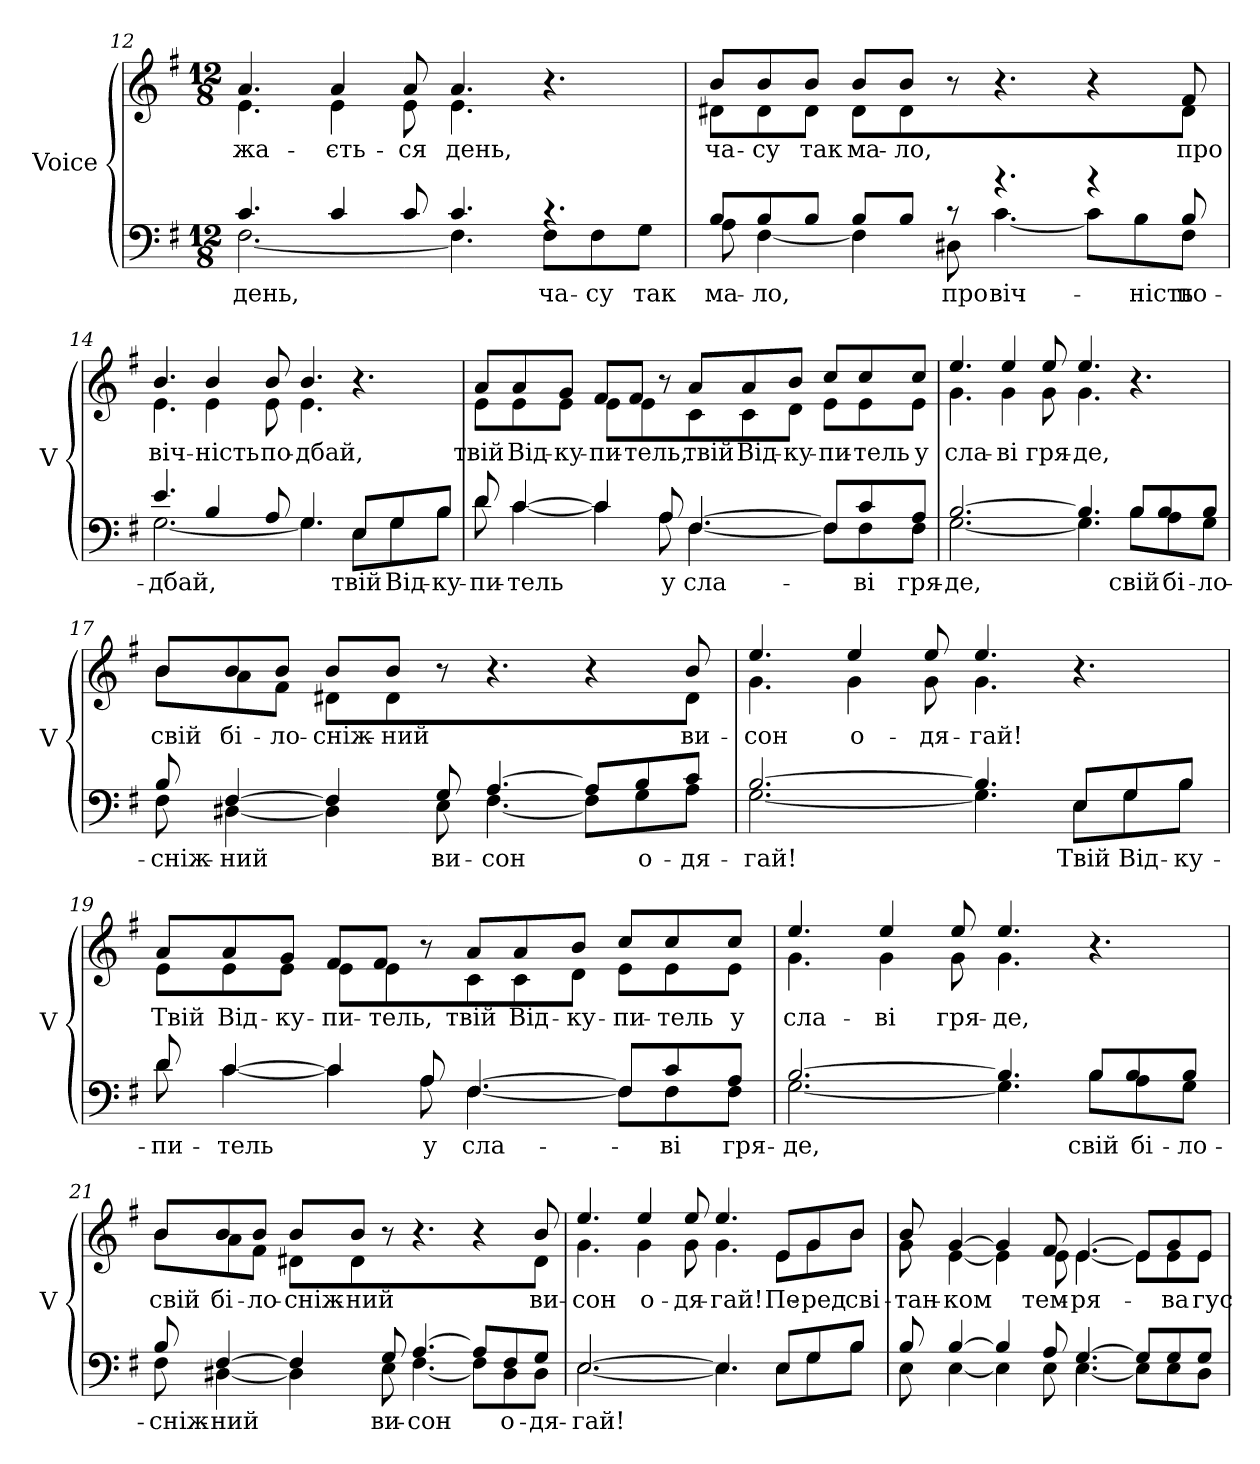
**kern	**text	**kern	**text
*part2	*part2	*part1	*part1
*staff2	*staff2	*staff1	*staff1
*I"Voice	*	*I"Voice	*
*I'V	*	*	*
*clefF4	*	*clefG2	*
*k[f#]	*	*k[f#]	*
*M12/8	*	*M12/8	*
=12	=12	=12	=12
*^	*	*	*
!	!	!LO:LY:b	!	!LO:LY:b
*	*	*	*^	*
4.c/	[2.F#\	день,	4.a/	4.e\	-жа-
!	!	!	!	!	!LO:LY:b
4c/	.	.	4a/	4e\	-єть-
!	!	!	!	!	!LO:LY:b
8c/	.	.	8a/	8e\	-ся
!	!	!	!	!	!LO:LY:b
4.c/	4.F#\]	.	4.a/	4.e\	день,
!	!	!LO:LY:b	!	!	!
4.rc	8F#\L	ча-	4.r	4.ryy	.
!	!	!LO:LY:b	!	!	!
.	8F#\	-су	.	.	.
!	!	!LO:LY:b	!	!	!
.	8G\J	так	.	.	.
!!LO:LB:g=z	!!
=13	=13	=13	=13	=13	=13
!	!	!LO:LY:b	!	!	!LO:LY:b
8B/L	8A\	ма-	8b/L	8d#X\L	ча-
!	!	!LO:LY:b	!	!	!LO:LY:b
8B/	[4F#\	-ло,	8b/	8d#\	-су
!	!	!	!	!	!LO:LY:b
8B/J	.	.	8b/J	8d#\J	так
!	!	!	!	!	!LO:LY:b
8B/L	4F#\]	.	8b/L	8d#\L	ма-
!	!	!	!	!	!LO:LY:b
8B/J	.	.	8b/J	8d#\	-ло,
!	!	!LO:LY:b	!	!	!
8r	8D#X\	про	8r	2.ryy	.
!	!	!LO:LY:b	!	!	!
4.r	[4.c\	віч-	4.r	.	.
4r	8c\L]	.	4r	.	.
!	!	!LO:LY:b	!	!	!
.	8B\	-ність	.	.	.
!	!	!LO:LY:b	!	!	!LO:LY:b
8B/	8F#\J	по-	8f#/	8d#\J	про
=14	=14	=14	=14	=14	=14
!	!	!LO:LY:b	!	!	!LO:LY:b
4.e/	[2.G\	-дбай,	4.b/	4.e\	віч-
!	!	!	!	!	!LO:LY:b
4B/	.	.	4b/	4e\	-ність
!	!	!	!	!	!LO:LY:b
8A/	.	.	8b/	8e\	по-
!	!	!	!	!	!LO:LY:b
4.G/	4.G\]	.	4.b/	4.e\	-дбай,
!	!	!LO:LY:b	!	!	!
8E/L	8E\L	твій	4.r	4.ryy	.
!	!	!LO:LY:b	!	!	!
8G/	8G\	Від-	.	.	.
!	!	!LO:LY:b	!	!	!
8B/J	8B\J	-ку-	.	.	.
!!LO:LB:g=z	!!
=15	=15	=15	=15	=15	=15
!	!	!LO:LY:b	!	!	!LO:LY:b
8d/	8d\	-пи-	8a/L	8e\L	твій
!	!	!LO:LY:b	!	!	!LO:LY:b
[4c/	[4c\	-тель	8a/	8e\	Від-
!	!	!	!	!	!LO:LY:b
.	.	.	8g/J	8e\J	-ку-
!	!	!	!	!	!LO:LY:b
4c/]	4c\]	.	8f#/L	8e\L	-пи-
!	!	!	!	!	!LO:LY:b
.	.	.	8f#/J	8e\	-тель,
!	!	!LO:LY:b	!	!	!
8A/	8A\	у	8r	8ryy	.
!	!	!LO:LY:b	!	!	!LO:LY:b
[4.F#/	[4.F#\	сла-	8a/L	8c\	твій
!	!	!	!	!	!LO:LY:b
.	.	.	8a/	8c\	Від-
!	!	!	!	!	!LO:LY:b
.	.	.	8b/J	8d\J	-ку-
!	!	!	!	!	!LO:LY:b
8F#/L]	8F#\L]	.	8cc/L	8e\L	-пи-
!	!	!LO:LY:b	!	!	!LO:LY:b
8c/	8F#\	-ві	8cc/	8e\	-тель
!	!	!LO:LY:b	!	!	!LO:LY:b
8A/J	8F#\J	гря-	8cc/J	8e\J	у
=16	=16	=16	=16	=16	=16
!	!	!LO:LY:b	!	!	!LO:LY:b
[2.B/	[2.G\	-де,	4.ee/	4.g\	сла-
!	!	!	!	!	!LO:LY:b
.	.	.	4ee/	4g\	-ві
!	!	!	!	!	!LO:LY:b
.	.	.	8ee/	8g\	гря-
!	!	!	!	!	!LO:LY:b
4.G\]	4.B/]	.	4.ee/	4.g\	-де,
!	!	!LO:LY:b	!	!	!
8B\L	8B/L	свій	4.r	4.ryy	.
!	!	!LO:LY:b	!	!	!
8A\	8B/	бі-	.	.	.
!	!	!LO:LY:b	!	!	!
8G\J	8B/J	-ло-	.	.	.
!!LO:LB:g=z	!!
=17	=17	=17	=17	=17	=17
!	!	!LO:LY:b	!	!	!LO:LY:b
8B/	8F#\	-сніж-	8b/L	8b\L	свій
!	!	!LO:LY:b	!	!	!LO:LY:b
[4F#/	[4D#X\	-ний	8b/	8a\	бі-
!	!	!	!	!	!LO:LY:b
.	.	.	8b/J	8f#\J	-ло-
!	!	!	!	!	!LO:LY:b
4F#/]	4D#\]	.	8b/L	8d#X\L	-сніж-
!	!	!	!	!	!LO:LY:b
.	.	.	8b/J	8d#\	-ний
!	!	!LO:LY:b	!	!	!
8G/	8E\	ви-	8r	2.ryy	.
!	!	!LO:LY:b	!	!	!
[4.A/	[4.F#\	-сон	4.r	.	.
8A/L]	8F#\L]	.	4r	.	.
!	!	!LO:LY:b	!	!	!
8B/	8G\	о-	.	.	.
!	!	!LO:LY:b	!	!	!LO:LY:b
8c/J	8A\J	-дя-	8b/	8d#\J	ви-
=18	=18	=18	=18	=18	=18
!	!	!LO:LY:b	!	!	!LO:LY:b
[2.B/	[2.G\	-гай!	4.ee/	4.g\	-сон
!	!	!	!	!	!LO:LY:b
.	.	.	4ee/	4g\	о-
!	!	!	!	!	!LO:LY:b
.	.	.	8ee/	8g\	-дя-
!	!	!	!	!	!LO:LY:b
4.B/]	4.G\]	.	4.ee/	4.g\	-гай!
!	!	!LO:LY:b	!	!	!
8E/L	8E\L	Твій	4.r	4.ryy	.
!	!	!LO:LY:b	!	!	!
8G/	8G\	Від-	.	.	.
!	!	!LO:LY:b	!	!	!
8B/J	8B\J	-ку-	.	.	.
!!LO:LB:g=z	!!
=19	=19	=19	=19	=19	=19
!	!	!LO:LY:b	!	!	!LO:LY:b
8d/	8d\	-пи-	8a/L	8e\L	Твій
!	!	!LO:LY:b	!	!	!LO:LY:b
[4c/	[4c\	-тель	8a/	8e\	Від-
!	!	!	!	!	!LO:LY:b
.	.	.	8g/J	8e\J	-ку-
!	!	!	!	!	!LO:LY:b
4c/]	4c\]	.	8f#/L	8e\L	-пи-
!	!	!	!	!	!LO:LY:b
.	.	.	8f#/J	8e\	-тель,
!	!	!LO:LY:b	!	!	!
8A/	8A\	у	8r	8ryy	.
!	!	!LO:LY:b	!	!	!LO:LY:b
[4.F#/	[4.F#\	сла-	8a/L	8c\	твій
!	!	!	!	!	!LO:LY:b
.	.	.	8a/	8c\	Від-
!	!	!	!	!	!LO:LY:b
.	.	.	8b/J	8d\J	-ку-
!	!	!	!	!	!LO:LY:b
8F#/L]	8F#\L]	.	8cc/L	8e\L	-пи-
!	!	!LO:LY:b	!	!	!LO:LY:b
8c/	8F#\	-ві	8cc/	8e\	-тель
!	!	!LO:LY:b	!	!	!LO:LY:b
8A/J	8F#\J	гря-	8cc/J	8e\J	у
=20	=20	=20	=20	=20	=20
!	!	!LO:LY:b	!	!	!LO:LY:b
[2.B/	[2.G\	-де,	4.ee/	4.g\	сла-
!	!	!	!	!	!LO:LY:b
.	.	.	4ee/	4g\	-ві
!	!	!	!	!	!LO:LY:b
.	.	.	8ee/	8g\	гря-
!	!	!	!	!	!LO:LY:b
4.G\]	4.B/]	.	4.ee/	4.g\	-де,
!	!	!LO:LY:b	!	!	!
8B\L	8B/L	свій	4.r	4.ryy	.
!	!	!LO:LY:b	!	!	!
8A\	8B/	бі-	.	.	.
!	!	!LO:LY:b	!	!	!
8G\J	8B/J	-ло-	.	.	.
!!LO:PB:g=z	!!
=21	=21	=21	=21	=21	=21
!	!	!LO:LY:b	!	!	!LO:LY:b
8B/	8F#\	-сніж-	8b/L	8b\L	свій
!	!	!LO:LY:b	!	!	!LO:LY:b
[4F#/	[4D#X\	-ний	8b/	8a\	бі-
!	!	!	!	!	!LO:LY:b
.	.	.	8b/J	8f#\J	-ло-
!	!	!	!	!	!LO:LY:b
4F#/]	4D#\]	.	8b/L	8d#X\L	-сніж-
!	!	!	!	!	!LO:LY:b
.	.	.	8b/J	8d#\	-ний
!	!	!LO:LY:b	!	!	!
8G/	8E\	ви-	8r	2.ryy	.
!	!	!LO:LY:b	!	!	!
[4.A/	[4.F#\	-сон	4.r	.	.
8A/L]	8F#\L]	.	4r	.	.
!	!	!LO:LY:b	!	!	!
8F#/	8D#\	о-	.	.	.
!	!	!LO:LY:b	!	!	!LO:LY:b
8G/J	8D#\J	-дя-	8b/	8d#\J	ви-
=22	=22	=22	=22	=22	=22
!	!	!LO:LY:b	!	!	!LO:LY:b
[2.E/	[2.E\	-гай!	4.ee/	4.g\	-сон
!	!	!	!	!	!LO:LY:b
.	.	.	4ee/	4g\	о-
!	!	!	!	!	!LO:LY:b
.	.	.	8ee/	8g\	-дя-
!	!	!	!	!	!LO:LY:b
4.E/]	4.E\]	.	4.ee/	4.g\	-гай!
!	!	!	!	!	!LO:LY:b
8E/L	8E\L	.	8e/L	8e\L	Пе-
!	!	!	!	!	!LO:LY:b
8G/	8G\	.	8g/	8g\	-ред
!	!	!	!	!	!LO:LY:b
8B/J	8B\J	.	8b/J	8b\J	сві-
!!LO:LB:g=z	!!
=23	=23	=23	=23	=23	=23
!	!	!	!	!	!LO:LY:b
8B/	8E\	.	8b/	8g\	-тан-
!	!	!	!	!	!LO:LY:b
[4B/	[4E\	.	[4g/	[4e\	-ком
4B/]	4E\]	.	4g/]	4e\]	.
!	!	!	!	!	!LO:LY:b
8A/	8E\	.	8f#/	8e\	тем-
!	!	!	!	!	!LO:LY:b
[4.G/	[4.E\	.	[4.e/	[4.e\	-ря-
8G/L]	8E\L]	.	8e/L]	8e\L]	.
!	!	!	!	!	!LO:LY:b
8G/	8E\	.	8g/	8e\	-ва
!	!	!	!	!	!LO:LY:b
8G/J	8D\J	.	8e/J	8e\J	гус-
*v	*v	*	*	*	*
*	*	*v	*v	*
=	=	=	=
*-	*-	*-	*-
